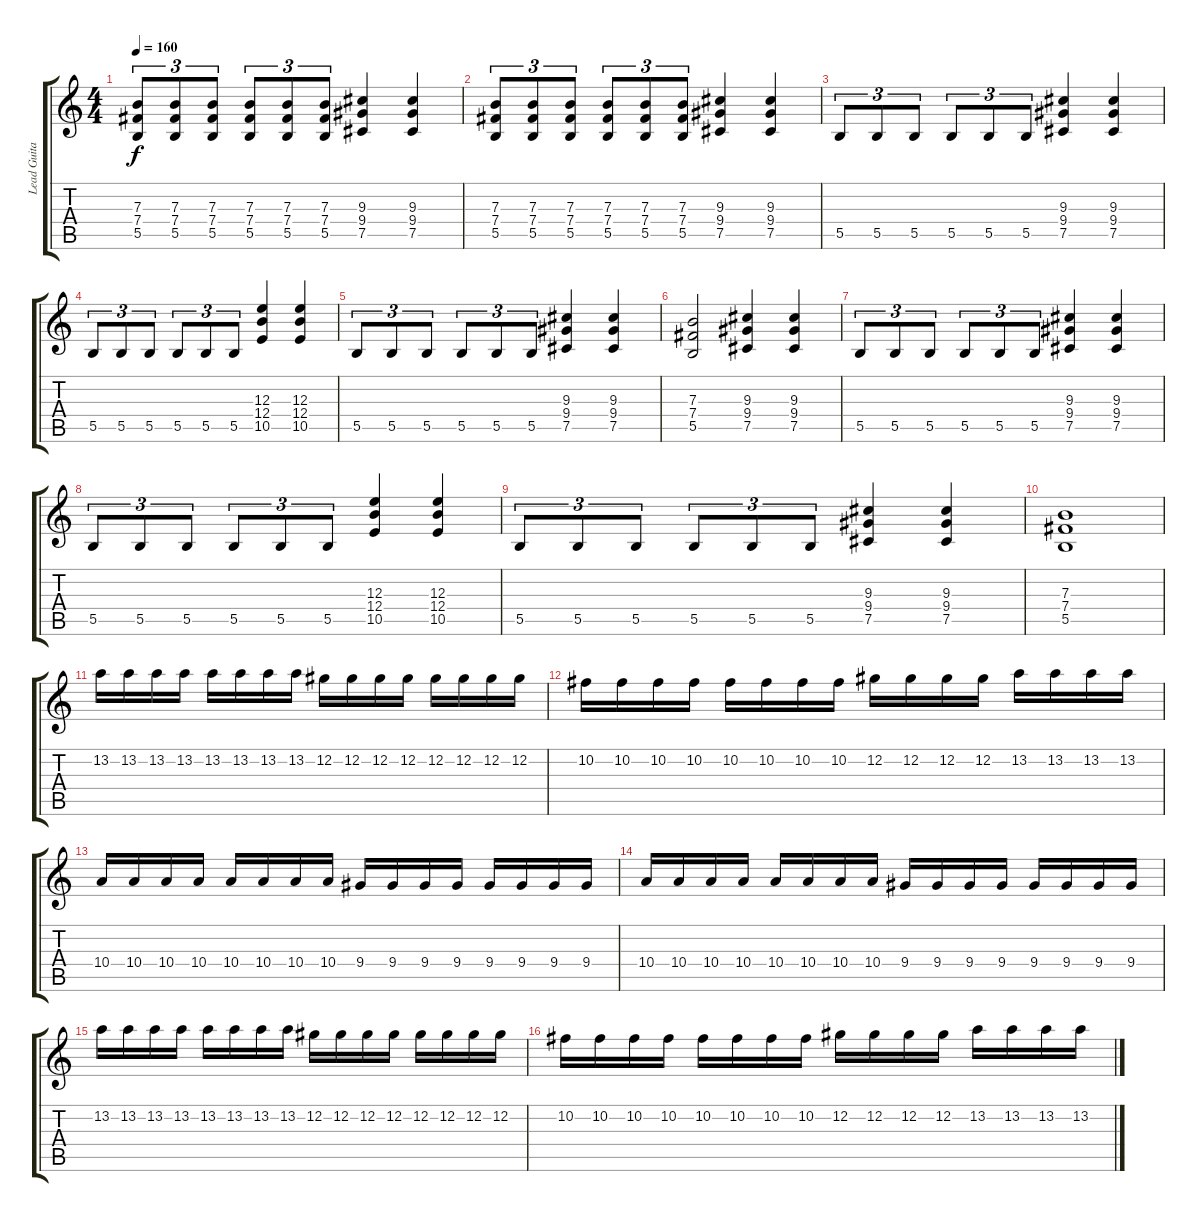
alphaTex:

\track ("Lead Guitar" "Lead Guita") {instrument distortionguitar}
\staff {score tabs}
\tuning (Db4 Ab3 E3 B2 Gb2 Db2) {hide}
\ts (4 4)
\tempo 160
\clef g2
\ks c
(7.3 7.4 5.5).8{tu (3 2) dy f} (7.3 7.4 5.5).8{tu (3 2)} (7.3 7.4 5.5).8{tu (3 2)} (7.3 7.4 5.5).8{tu (3 2)} (7.3 7.4 5.5).8{tu (3 2)} (7.3 7.4 5.5).8{tu (3 2)} (9.3 9.4 7.5).4 (9.3 9.4 7.5).4 |
(7.3 7.4 5.5).8{tu (3 2)} (7.3 7.4 5.5).8{tu (3 2)} (7.3 7.4 5.5).8{tu (3 2)} (7.3 7.4 5.5).8{tu (3 2)} (7.3 7.4 5.5).8{tu (3 2)} (7.3 7.4 5.5).8{tu (3 2)} (9.3 9.4 7.5).4 (9.3 9.4 7.5).4 |
5.5.8{tu (3 2)} 5.5.8{tu (3 2)} 5.5.8{tu (3 2)} 5.5.8{tu (3 2)} 5.5.8{tu (3 2)} 5.5.8{tu (3 2)} (9.3 9.4 7.5).4 (9.3 9.4 7.5).4 |
5.5.8{tu (3 2)} 5.5.8{tu (3 2)} 5.5.8{tu (3 2)} 5.5.8{tu (3 2)} 5.5.8{tu (3 2)} 5.5.8{tu (3 2)} (12.3 12.4 10.5).4 (12.3 12.4 10.5).4 |
5.5.8{tu (3 2)} 5.5.8{tu (3 2)} 5.5.8{tu (3 2)} 5.5.8{tu (3 2)} 5.5.8{tu (3 2)} 5.5.8{tu (3 2)} (9.3 9.4 7.5).4 (9.3 9.4 7.5).4 |
(7.3 7.4 5.5).2 (9.3 9.4 7.5).4 (9.3 9.4 7.5).4 |
5.5.8{tu (3 2)} 5.5.8{tu (3 2)} 5.5.8{tu (3 2)} 5.5.8{tu (3 2)} 5.5.8{tu (3 2)} 5.5.8{tu (3 2)} (9.3 9.4 7.5).4 (9.3 9.4 7.5).4 |
5.5.8{tu (3 2)} 5.5.8{tu (3 2)} 5.5.8{tu (3 2)} 5.5.8{tu (3 2)} 5.5.8{tu (3 2)} 5.5.8{tu (3 2)} (12.3 12.4 10.5).4 (12.3 12.4 10.5).4 |
5.5.8{tu (3 2)} 5.5.8{tu (3 2)} 5.5.8{tu (3 2)} 5.5.8{tu (3 2)} 5.5.8{tu (3 2)} 5.5.8{tu (3 2)} (9.3 9.4 7.5).4 (9.3 9.4 7.5).4 |
(7.3 7.4 5.5).1 |
13.2.16 13.2.16 13.2.16 13.2.16 13.2.16 13.2.16 13.2.16 13.2.16 12.2.16 12.2.16 12.2.16 12.2.16 12.2.16 12.2.16 12.2.16 12.2.16 |
10.2.16 10.2.16 10.2.16 10.2.16 10.2.16 10.2.16 10.2.16 10.2.16 12.2.16 12.2.16 12.2.16 12.2.16 13.2.16 13.2.16 13.2.16 13.2.16 |
10.4.16 10.4.16 10.4.16 10.4.16 10.4.16 10.4.16 10.4.16 10.4.16 9.4.16 9.4.16 9.4.16 9.4.16 9.4.16 9.4.16 9.4.16 9.4.16 |
10.4.16 10.4.16 10.4.16 10.4.16 10.4.16 10.4.16 10.4.16 10.4.16 9.4.16 9.4.16 9.4.16 9.4.16 9.4.16 9.4.16 9.4.16 9.4.16 |
13.2.16 13.2.16 13.2.16 13.2.16 13.2.16 13.2.16 13.2.16 13.2.16 12.2.16 12.2.16 12.2.16 12.2.16 12.2.16 12.2.16 12.2.16 12.2.16 |
10.2.16 10.2.16 10.2.16 10.2.16 10.2.16 10.2.16 10.2.16 10.2.16 12.2.16 12.2.16 12.2.16 12.2.16 13.2.16 13.2.16 13.2.16 13.2.16
